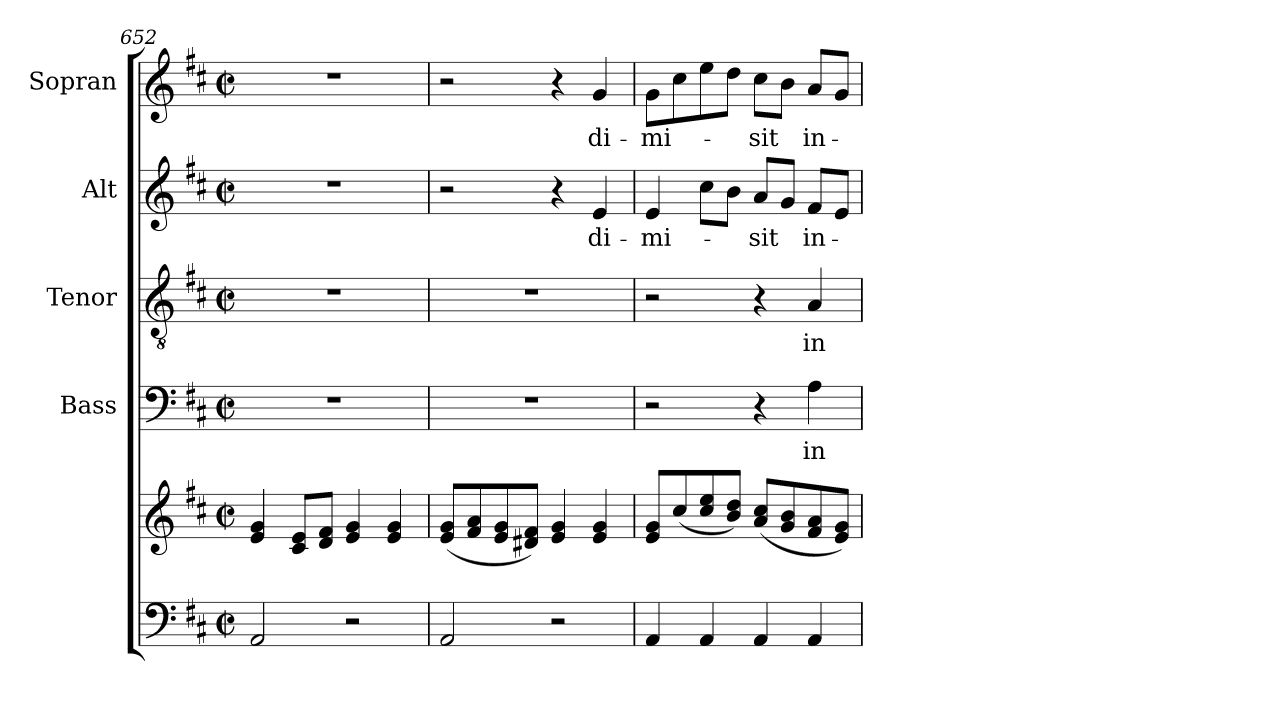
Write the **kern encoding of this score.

**kern	**kern	**kern	**text	**kern	**text	**kern	**text	**kern	**text
*part5	*part5	*part4	*part4	*part3	*part3	*part2	*part2	*part1	*part1
*staff6	*staff5	*staff4	*staff4	*staff3	*staff3	*staff2	*staff2	*staff1	*staff1
*	*	*I"Bass	*	*I"Tenor	*	*I"Alt	*	*I"Sopran	*
*	*	*I'B.	*	*I'T.	*	*I'A.	*	*I'S.	*
*clefF4	*clefG2	*clefF4	*	*clefGv2	*	*clefG2	*	*clefG2	*
*k[f#c#]	*k[f#c#]	*k[f#c#]	*	*k[f#c#]	*	*k[f#c#]	*	*k[f#c#]	*
*D:	*D:	*D:	*	*D:	*	*D:	*	*D:	*
*M2/2	*M2/2	*M2/2	*	*M2/2	*	*M2/2	*	*M2/2	*
*met(c|)	*met(c|)	*met(c|)	*	*met(c|)	*	*met(c|)	*	*met(c|)	*
=652	=652	=652	=652	=652	=652	=652	=652	=652	=652
2AA/	4e/ 4g/	1r	.	1r	.	1r	.	1r	.
.	8c#/ 8e/L	.	.	.	.	.	.	.	.
.	8d/ 8f#/J	.	.	.	.	.	.	.	.
2r	4e/ 4g/	.	.	.	.	.	.	.	.
.	4e/ 4g/	.	.	.	.	.	.	.	.
=653	=653	=653	=653	=653	=653	=653	=653	=653	=653
2AA/	(<8e/ 8g/L	1r	.	1r	.	2r	.	2r	.
.	8f#/ 8a/	.	.	.	.	.	.	.	.
.	8e/ 8g/	.	.	.	.	.	.	.	.
.	8d#X/ 8f#/J)	.	.	.	.	.	.	.	.
2r	4e/ 4g/	.	.	.	.	4r	.	4r	.
!	!	!	!	!	!	!	!LO:LY:b	!	!LO:LY:b
.	4e/ 4g/	.	.	.	.	4e/	di-	4g/	di-
!!LO:PB:g=z
=654	=654	=654	=654	=654	=654	=654	=654	=654	=654
!	!	!	!	!	!	!	!LO:LY:b	!	!LO:LY:b
4AA/	8e/ 8g/L	2r	.	2r	.	4e/	-mi-	8g\L	-mi-
.	(<8cc#/	.	.	.	.	.	.	8cc#\	.
4AA/	8cc#/ 8ee/	.	.	.	.	8cc#\L	.	8ee\	.
.	8b/ 8dd/J)	.	.	.	.	8b\J	.	8dd\J	.
!	!	!	!	!	!	!	!LO:LY:b	!	!LO:LY:b
4AA/	(<8a/ 8cc#/L	4r	.	4r	.	8a/L	-sit	8cc#\L	-sit
.	8g/ 8b/	.	.	.	.	8g/J	.	8b\J	.
!	!	!	!LO:LY:b	!	!LO:LY:b	!	!LO:LY:b	!	!LO:LY:b
4AA/	8f#/ 8a/	4A\	in-	4A/	in-	8f#/L	in-	8a/L	in-
.	8e/ 8g/J)	.	.	.	.	8e/J	.	8g/J	.
=	=	=	=	=	=	=	=	=	=
*-	*-	*-	*-	*-	*-	*-	*-	*-	*-
